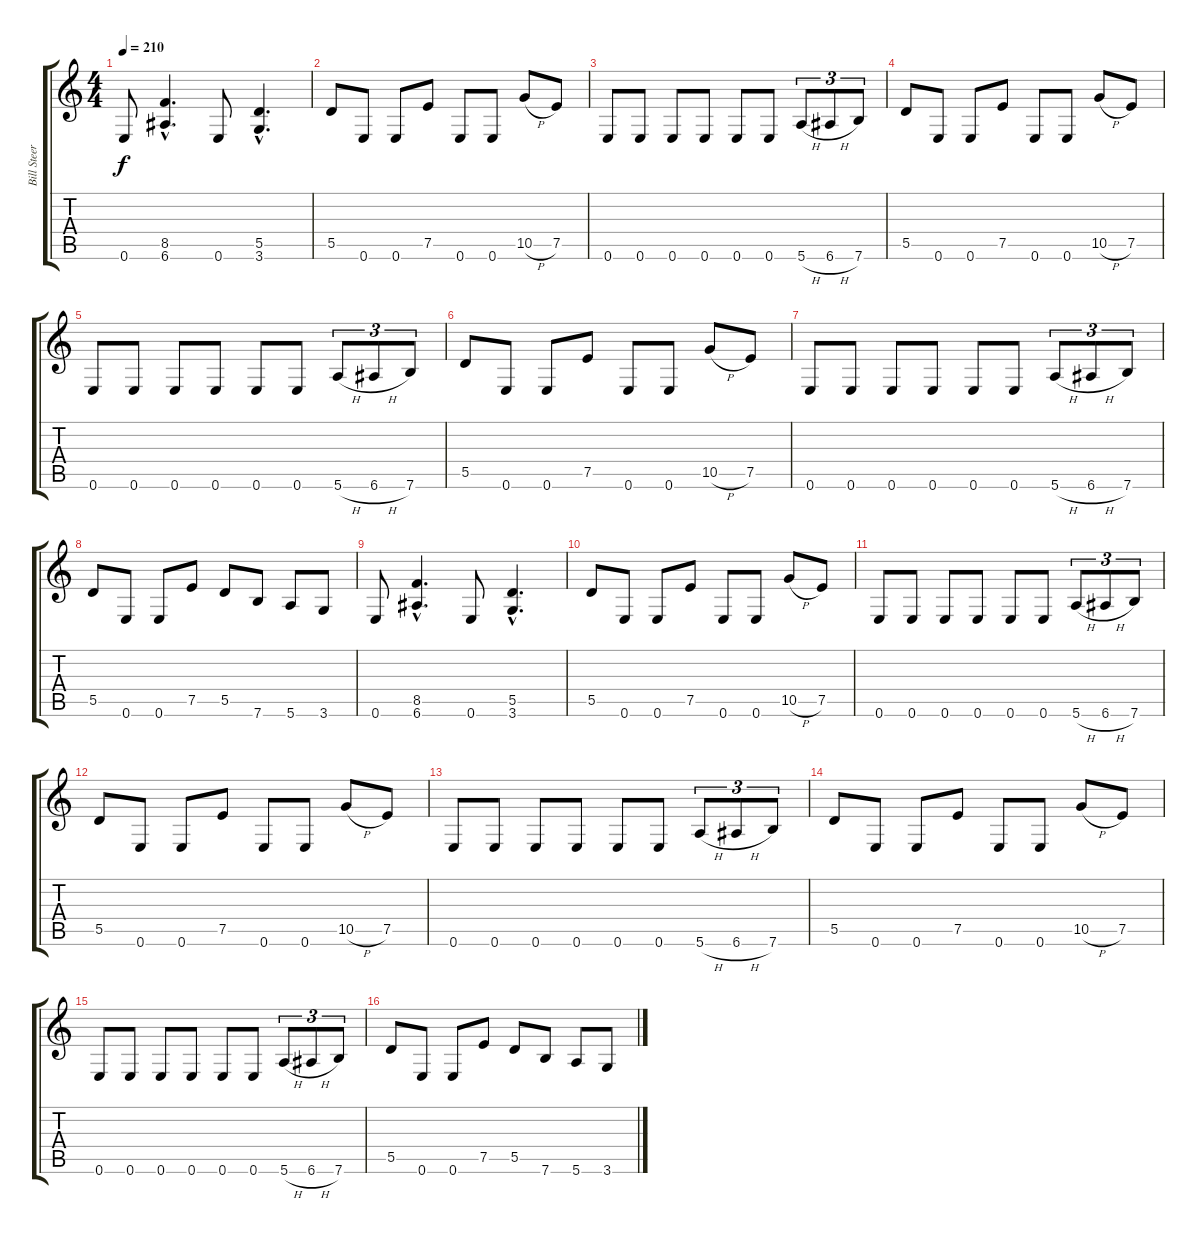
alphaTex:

\track ("Bill Steer" "Bill Steer") {instrument distortionguitar}
\staff {score tabs}
\tuning (E4 B3 G3 D3 A2 E2) {hide}
\ts (4 4)
\tempo 210
\clef g2
\ks c
0.6.8{dy f} (8.5{hac} 6.6{hac}).4{d} 0.6.8 (5.5{hac} 3.6{hac}).4{d} |
5.5.8 0.6.8 0.6.8 7.5.8 0.6.8 0.6.8 10.5{h}.8 7.5.8 |
0.6.8 0.6.8 0.6.8 0.6.8 0.6.8 0.6.8 5.6{h}.8{tu (3 2)} 6.6{h}.8{tu (3 2)} 7.6.8{tu (3 2)} |
5.5.8 0.6.8 0.6.8 7.5.8 0.6.8 0.6.8 10.5{h}.8 7.5.8 |
0.6.8 0.6.8 0.6.8 0.6.8 0.6.8 0.6.8 5.6{h}.8{tu (3 2)} 6.6{h}.8{tu (3 2)} 7.6.8{tu (3 2)} |
5.5.8 0.6.8 0.6.8 7.5.8 0.6.8 0.6.8 10.5{h}.8 7.5.8 |
0.6.8 0.6.8 0.6.8 0.6.8 0.6.8 0.6.8 5.6{h}.8{tu (3 2)} 6.6{h}.8{tu (3 2)} 7.6.8{tu (3 2)} |
5.5.8 0.6.8 0.6.8 7.5.8 5.5.8 7.6.8 5.6.8 3.6.8 |
0.6.8 (8.5{hac} 6.6{hac}).4{d} 0.6.8 (5.5{hac} 3.6{hac}).4{d} |
5.5.8 0.6.8 0.6.8 7.5.8 0.6.8 0.6.8 10.5{h}.8 7.5.8 |
0.6.8 0.6.8 0.6.8 0.6.8 0.6.8 0.6.8 5.6{h}.8{tu (3 2)} 6.6{h}.8{tu (3 2)} 7.6.8{tu (3 2)} |
5.5.8 0.6.8 0.6.8 7.5.8 0.6.8 0.6.8 10.5{h}.8 7.5.8 |
0.6.8 0.6.8 0.6.8 0.6.8 0.6.8 0.6.8 5.6{h}.8{tu (3 2)} 6.6{h}.8{tu (3 2)} 7.6.8{tu (3 2)} |
5.5.8 0.6.8 0.6.8 7.5.8 0.6.8 0.6.8 10.5{h}.8 7.5.8 |
0.6.8 0.6.8 0.6.8 0.6.8 0.6.8 0.6.8 5.6{h}.8{tu (3 2)} 6.6{h}.8{tu (3 2)} 7.6.8{tu (3 2)} |
5.5.8 0.6.8 0.6.8 7.5.8 5.5.8 7.6.8 5.6.8 3.6.8
